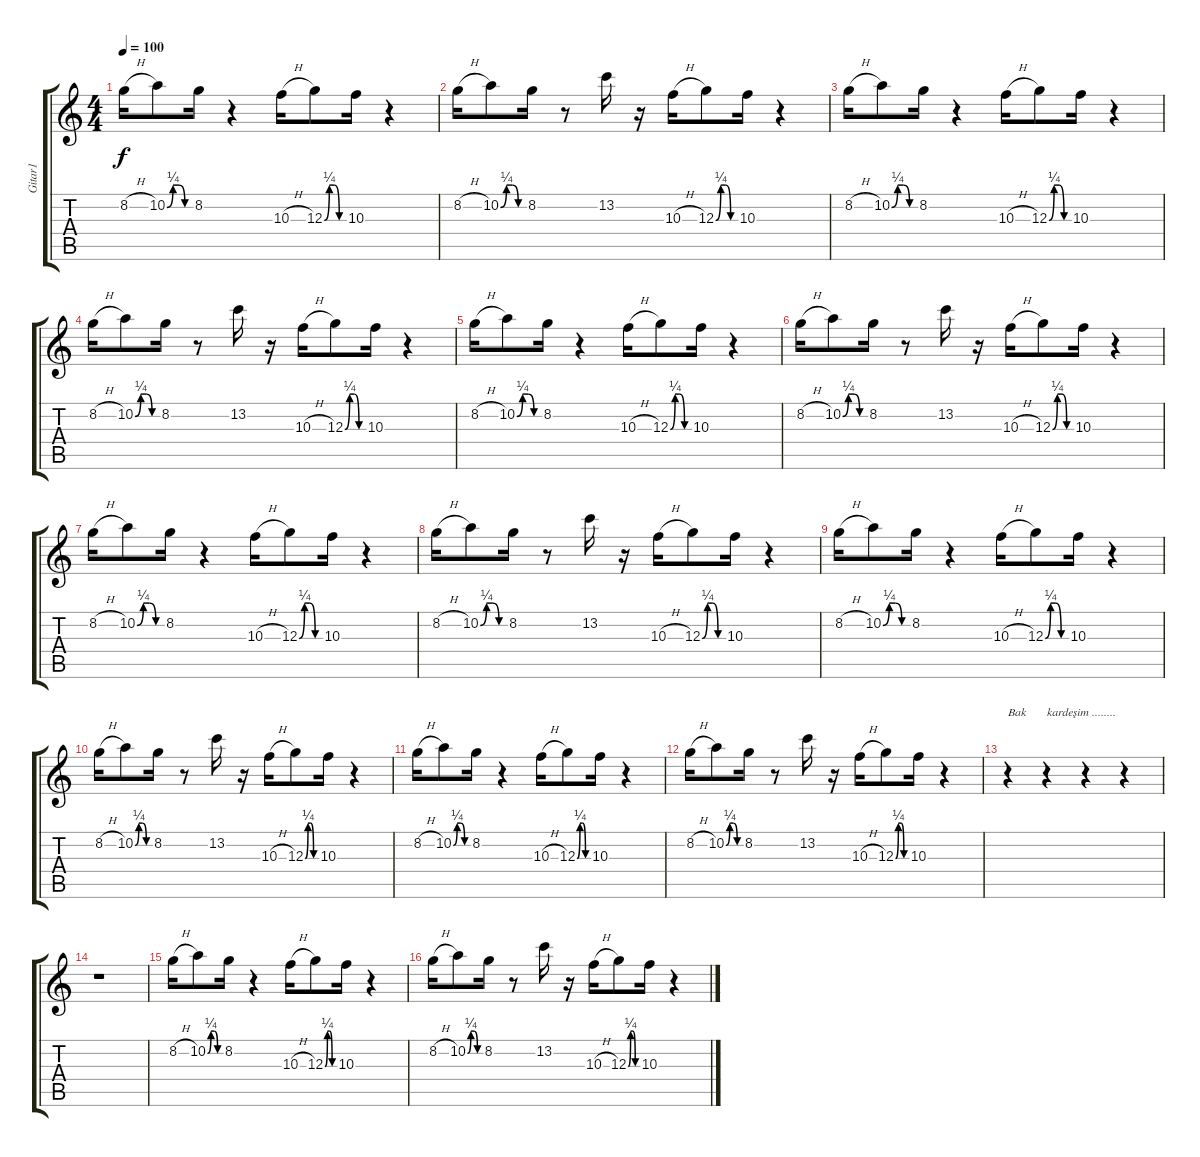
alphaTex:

\track ("Gitar1" "Gitar1") {instrument distortionguitar}
\staff {score tabs}
\tuning (E4 B3 G3 D3 A2 E2) {hide}
\ts (4 4)
\tempo 100
\clef g2
\ks c
8.2{h}.16{dy f instrument distortionguitar} 10.2{be (custom 0 0 15 1 30 1 45 0 60 0)}.8 8.2.16 r.4 10.3{h}.16 12.3{be (custom 0 0 15 1 30 1 45 0 60 0)}.8 10.3.16 r.4 |
8.2{h}.16 10.2{be (custom 0 0 15 1 30 1 45 0 60 0)}.8 8.2.16 r.8 13.2.16 r.16 10.3{h}.16 12.3{be (custom 0 0 15 1 30 1 45 0 60 0)}.8 10.3.16 r.4 |
8.2{h}.16 10.2{be (custom 0 0 15 1 30 1 45 0 60 0)}.8 8.2.16 r.4 10.3{h}.16 12.3{be (custom 0 0 15 1 30 1 45 0 60 0)}.8 10.3.16 r.4 |
8.2{h}.16 10.2{be (custom 0 0 15 1 30 1 45 0 60 0)}.8 8.2.16 r.8 13.2.16 r.16 10.3{h}.16 12.3{be (custom 0 0 15 1 30 1 45 0 60 0)}.8 10.3.16 r.4 |
8.2{h}.16 10.2{be (custom 0 0 15 1 30 1 45 0 60 0)}.8 8.2.16 r.4 10.3{h}.16 12.3{be (custom 0 0 15 1 30 1 45 0 60 0)}.8 10.3.16 r.4 |
8.2{h}.16 10.2{be (custom 0 0 15 1 30 1 45 0 60 0)}.8 8.2.16 r.8 13.2.16 r.16 10.3{h}.16 12.3{be (custom 0 0 15 1 30 1 45 0 60 0)}.8 10.3.16 r.4 |
8.2{h}.16 10.2{be (custom 0 0 15 1 30 1 45 0 60 0)}.8 8.2.16 r.4 10.3{h}.16 12.3{be (custom 0 0 15 1 30 1 45 0 60 0)}.8 10.3.16 r.4 |
8.2{h}.16 10.2{be (custom 0 0 15 1 30 1 45 0 60 0)}.8 8.2.16 r.8 13.2.16 r.16 10.3{h}.16 12.3{be (custom 0 0 15 1 30 1 45 0 60 0)}.8 10.3.16 r.4 |
8.2{h}.16 10.2{be (custom 0 0 15 1 30 1 45 0 60 0)}.8 8.2.16 r.4 10.3{h}.16 12.3{be (custom 0 0 15 1 30 1 45 0 60 0)}.8 10.3.16 r.4 |
8.2{h}.16 10.2{be (custom 0 0 15 1 30 1 45 0 60 0)}.8 8.2.16 r.8 13.2.16 r.16 10.3{h}.16 12.3{be (custom 0 0 15 1 30 1 45 0 60 0)}.8 10.3.16 r.4 |
8.2{h}.16 10.2{be (custom 0 0 15 1 30 1 45 0 60 0)}.8 8.2.16 r.4 10.3{h}.16 12.3{be (custom 0 0 15 1 30 1 45 0 60 0)}.8 10.3.16 r.4 |
8.2{h}.16 10.2{be (custom 0 0 15 1 30 1 45 0 60 0)}.8 8.2.16 r.8 13.2.16 r.16 10.3{h}.16 12.3{be (custom 0 0 15 1 30 1 45 0 60 0)}.8 10.3.16 r.4 |
r.4{txt "Bak"} r.4{txt "kardeşim ........"} r.4 r.4 |
r.1 |
8.2{h}.16 10.2{be (custom 0 0 15 1 30 1 45 0 60 0)}.8 8.2.16 r.4 10.3{h}.16 12.3{be (custom 0 0 15 1 30 1 45 0 60 0)}.8 10.3.16 r.4 |
8.2{h}.16 10.2{be (custom 0 0 15 1 30 1 45 0 60 0)}.8 8.2.16 r.8 13.2.16 r.16 10.3{h}.16 12.3{be (custom 0 0 15 1 30 1 45 0 60 0)}.8 10.3.16 r.4
